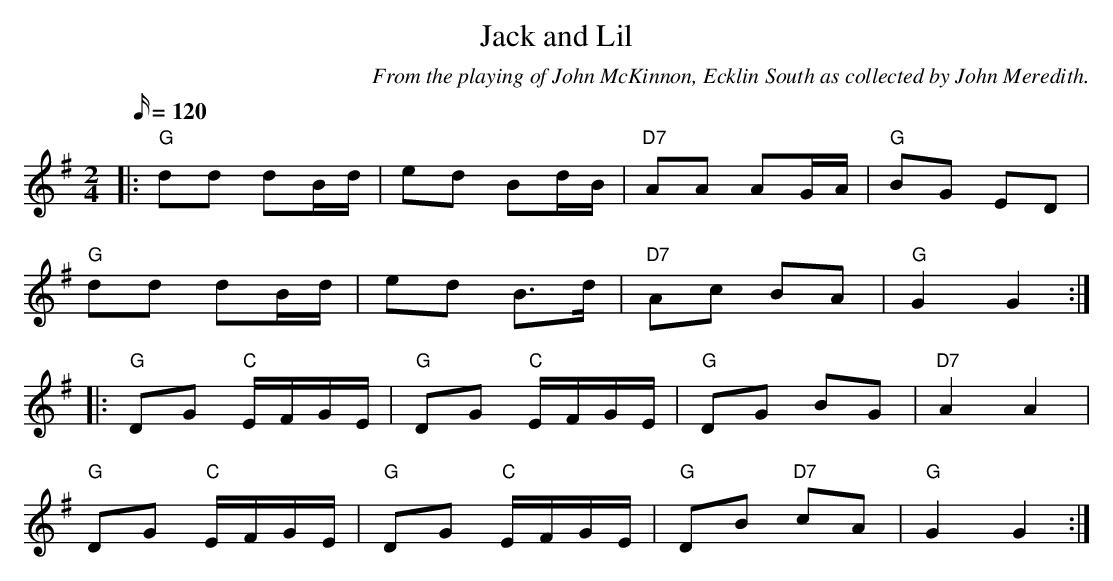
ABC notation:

X:1
T:Jack and Lil
M:2/4
L:1/16
Q:120
C:From the playing of John McKinnon, Ecklin South as collected by John Meredith.
K:G
|:"G"d2d2 d2Bd|e2d2 B2dB|"D7"A2A2 A2GA|"G"B2G2 E2D2|
"G"d2d2 d2Bd|e2d2 B3d|"D7"A2c2 B2A2|"G"G4G4:|
|:"G"D2G2 "C"EFGE|"G"D2G2 "C"EFGE|"G"D2G2 B2G2 |"D7"A4A4|
"G"D2G2 "C"EFGE|"G"D2G2 "C"EFGE|"G"D2B2 "D7"c2A2|"G"G4G4:|
